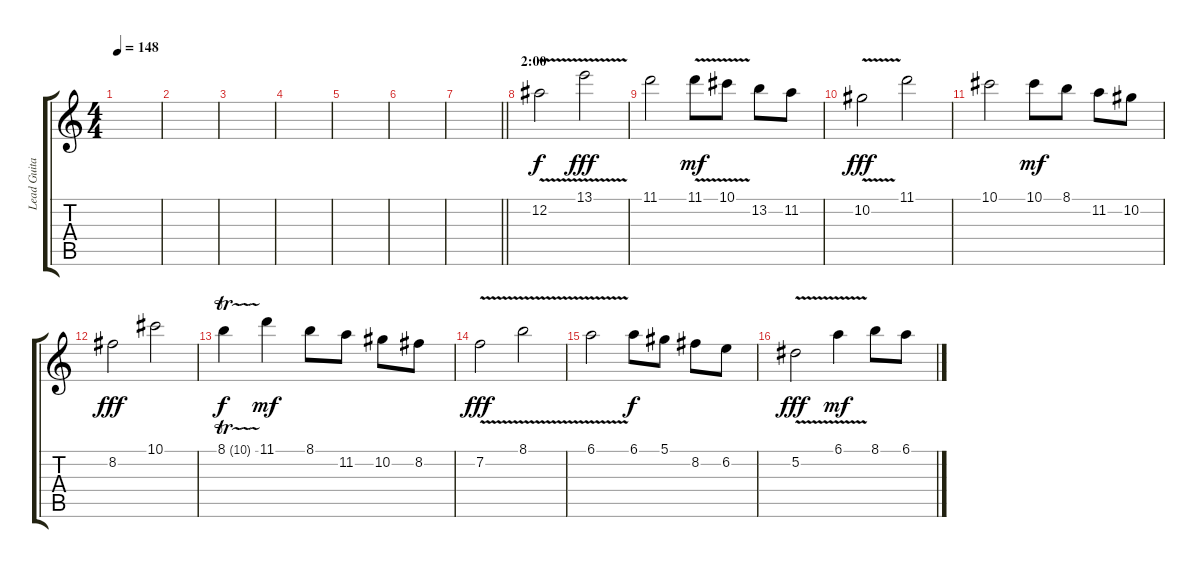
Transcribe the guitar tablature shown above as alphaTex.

\track ("" "Lead Guita") {instrument overdrivenguitar}
\staff {score tabs}
\tuning (Eb4 Bb3 Gb3 Db3 Ab2 Eb2) {hide}
\ts (4 4)
\tempo 148
\clef g2
\ks c
|
|
|
|
|
|
\barLineRight lightlight
|
\section ("" "2:00")
12.2{v}.2{dy f} 13.1{v}.2{dy fff} |
11.1.2 11.1{v}.8{dy mf} 10.1{v}.8 13.2.8 11.2.8 |
10.2{v}.2{dy fff} 11.1.2 |
10.1.2 10.1.8{dy mf} 8.1.8 11.2.8 10.2.8 |
8.2.2{dy fff} 10.1.2 |
8.1{tr (10 16)}.4{dy f} 11.1.4{dy mf} 8.1.8 11.2.8 10.2.8 8.2.8 |
7.2{v}.2{dy fff} 8.1{v}.2 |
6.1{v}.2 6.1.8{dy f} 5.1.8 8.2.8 6.2.8 |
5.2{v}.2{dy fff} 6.1{v}.4{dy mf} 8.1.8 6.1.8
